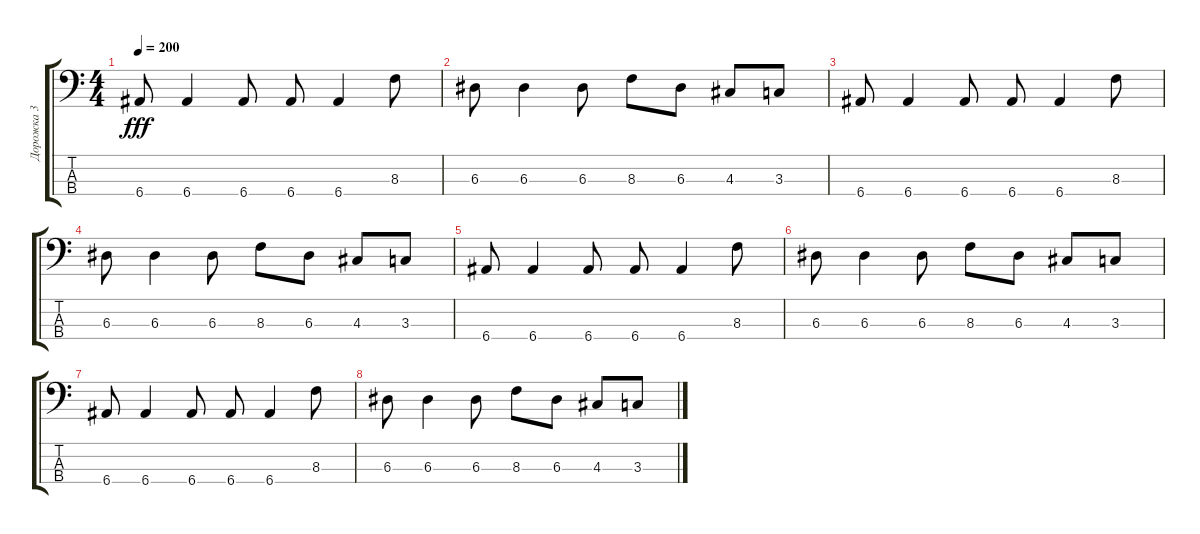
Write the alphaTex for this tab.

\track ("Дорожка 3" "Дорожка 3") {instrument electricbassfinger}
\staff {score tabs}
\tuning (G2 D2 A1 E1) {hide}
\ts (4 4)
\tempo 200
\clef f4
\ks c
6.4.8{dy fff} 6.4.4 6.4.8 6.4.8 6.4.4 8.3.8 |
6.3.8 6.3.4 6.3.8 8.3.8 6.3.8 4.3.8 3.3.8 |
6.4.8 6.4.4 6.4.8 6.4.8 6.4.4 8.3.8 |
6.3.8 6.3.4 6.3.8 8.3.8 6.3.8 4.3.8 3.3.8 |
6.4.8 6.4.4 6.4.8 6.4.8 6.4.4 8.3.8 |
6.3.8 6.3.4 6.3.8 8.3.8 6.3.8 4.3.8 3.3.8 |
6.4.8 6.4.4 6.4.8 6.4.8 6.4.4 8.3.8 |
6.3.8 6.3.4 6.3.8 8.3.8 6.3.8 4.3.8 3.3.8
